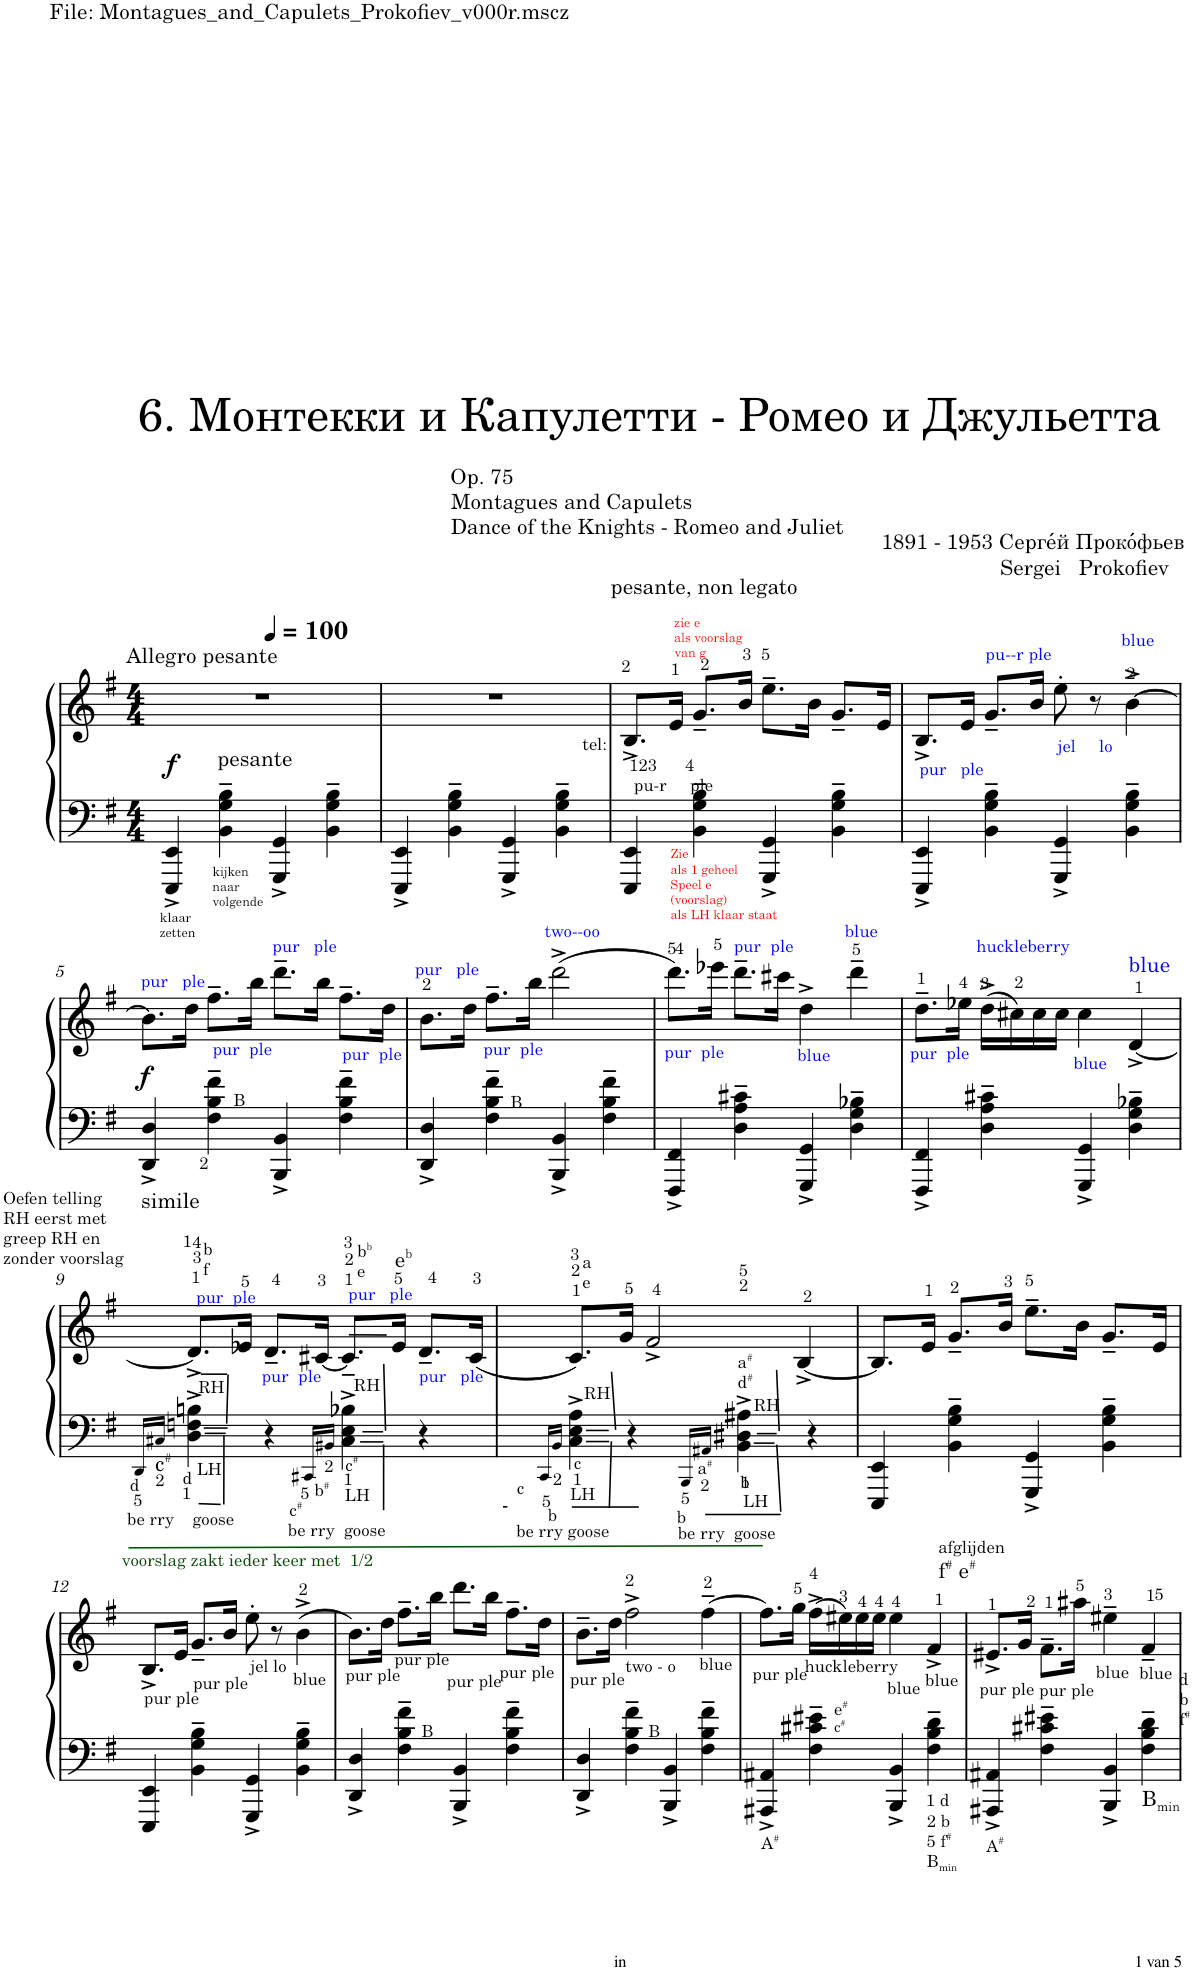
**kern	**kern	**dynam
*part1	*part1	*part1
*staff2	*staff1	*staff1/2
*I"Piano	*	*
*I'Pno.	*	*
*clefF4	*clefG2	*
*k[f#]	*k[f#]	*
*M4/4	*M4/4	*
*MM100	*MM100	*
=1	=1	=1
!	!LO:TX:a:t=Allegro pesante	!
!LO:TX:a:t=File&colon; Montagues_and_Capulets_Prokofiev_v000r.mscz	!	!
!LO:TX:b:t=klaar	!	!
!LO:TX:b:t=zetten	!	!
!	!	!LO:DY:a=2
4EEE/^ 4EE/^	1r	f
!LO:TX:a:t=pesante	!	!
!LO:TX:b:t=kijken	!	!
!LO:TX:b:t=naar	!	!
!LO:TX:b:t=volgende	!	!
4BB\~ 4G\~ 4B\~	.	.
4GGG/^ 4GG/^	.	.
4BB\~ 4G\~ 4B\~	.	.
=2	=2	=2
4EEE/^ 4EE/^	1r	.
4BB\~ 4G\~ 4B\~	.	.
4GGG/^ 4GG/^	.	.
4BB\~ 4G\~ 4B\~	.	.
=3	=3	=3
!	!LO:TX:a:t=pesante, non legato	!
!	!LO:TX:b:t=tel&colon;	!
!	!LO:TX:b:t=123      4	!
!	!LO:TX:b:t=pu-r     ple	!
4EEE/ 4EE/	8.B^/L	.
!	!LO:TX:a:color=#FF0000:t=zie e	!
!	!LO:TX:a:t=als voorslag	!
!	!LO:TX:a:t=van g	!
.	16e/Jk	.
!LO:TX:b:color=#FF0000:t=Zie	!	!
!LO:TX:b:t=als 1 geheel	!	!
!LO:TX:b:t=Speel e	!	!
!LO:TX:b:t=(voorslag)	!	!
!LO:TX:b:t=als LH klaar staat	!	!
4BB\~ 4G\~ 4B\~	8.g~/L	.
.	16b/Jk	.
4GGG/^ 4GG/^	8.ee~\L	.
.	16b\Jk	.
4BB\~ 4G\~ 4B\~	8.g~/L	.
.	16e/Jk	.
=4	=4	=4
!	!LO:TX:b:color=#0000FF:t=pur   ple	!
4EEE/^ 4EE/^	8.B^/L	.
.	16e/Jk	.
!	!LO:TX:a:color=#0000FF:t=pu--r ple	!
4BB\~ 4G\~ 4B\~	8.g~/L	.
.	16b/Jk	.
!	!LO:TX:b:color=#0000FF:t=jel     lo	!
4GGG/^ 4GG/^	8ee'\	.
.	8r	.
!	!LO:TX:a:color=#0000FF:t=blue	!
4BB\~ 4G\~ 4B\~	[4b^\	.
!!LO:LB:g=z
=5	=5	=5
!	!LO:TX:a:color=#0000FF:t=pur   ple	!
!LO:TX:b:t=simile	!	!
!	!	!LO:DY:b
4DD/^ 4D/^	8.b\L]	f
.	16dd\Jk	.
!	!LO:TX:b:color=#0000FF:t=pur  ple	!
!LO:TX:a:t=B	!	!
4F#\~ 4B\~ 4f#\~	8.ff#~\L	.
.	16bb\Jk	.
!	!LO:TX:a:color=#0000FF:t=pur   ple	!
4BBB/^ 4BB/^	8.ddd~\L	.
.	16bb\Jk	.
!	!LO:TX:b:color=#0000FF:t=pur  ple	!
4F#\~ 4B\~ 4f#\~	8.ff#~\L	.
.	16dd\Jk	.
=6	=6	=6
!	!LO:TX:a:color=#0000FF:t=pur   ple	!
4DD/^ 4D/^	8.b\L	.
.	16dd\Jk	.
!	!LO:TX:b:color=#0000FF:t=pur  ple	!
!LO:TX:a:t=B	!	!
4F#\~ 4B\~ 4f#\~	8.ff#~\L	.
.	16bb\Jk	.
!	!LO:TX:a:color=#0000FF:t=two--oo	!
4BBB/^ 4BB/^	(2ddd^\	.
4F#\~ 4B\~ 4f#\~	.	.
=7	=7	=7
!	!LO:TX:b:color=#0000FF:t=pur  ple	!
4FFF#/^ 4FF#/^	8.ddd\L)	.
.	16eee-X\Jk	.
!	!LO:TX:a:color=#0000FF:t=pur  ple	!
4D\~ 4A\~ 4c#X\~	8.ddd~\L	.
.	16ccc#X\Jk	.
!	!LO:TX:b:color=#0000FF:t=blue	!
4GGG/^ 4GG/^	4dd^\	.
!	!LO:TX:a:color=#0000FF:t=blue	!
4D\~ 4G\~ 4B-X\~	4ddd~\	.
=8	=8	=8
!	!LO:TX:b:color=#0000FF:t=pur  ple	!
4FFF#/^ 4FF#/^	8.dd~\L	.
.	16ee-X\Jk	.
!	!LO:TX:a:color=#0000FF:t=huckleberry	!
4D\~ 4A\~ 4c#X\~	(16dd^\LL	.
.	16cc#X\)	.
.	16cc#\	.
.	16cc#\JJ	.
!	!LO:TX:b:color=#0000FF:t=blue	!
4GGG/^ 4GG/^	4cc#\	.
!	!LO:TX:a:color=#0000FF:t=blue	!
4D\~ 4G\~ 4B-X\~	[4d^/	.
!!LO:LB:g=z
=9	=9	=9
16qDD/LL	.	.
16qC#X/JJ	.	.
!	!LO:TX:a:color=#0000FF:t=pur  ple	!
!	!LO:TX:b:t=RH	!
!	!LO:TX:a:t=b	!
!	!LO:TX:a:t=f	!
!LO:TX:b:t=d	!	!
!LO:TX:b:t=c	!	!
!LO:TX:b:t=#	!	!
!LO:TX:b:color=#005500:t=voorslag zakt ieder keer met  1/2	!	!
!LO:TX:b:t=LH	!	!
!LO:TX:b:t=d	!	!
!LO:TX:b:t=be rry    goose	!	!
!LO:TX:a:t=Oefen telling	!	!
!LO:TX:a:t=RH eerst met	!	!
!LO:TX:a:t=greep RH en	!	!
!LO:TX:a:t=zonder voorslag	!	!
4D\^ 4Fn\^ 4Bn\^	8.d^/L]	.
.	16e-X/Jk	.
!	!LO:TX:b:color=#0000FF:t=pur  ple	!
4r	8.d~/L	.
.	[16c#X/Jk	.
16qCC#X/LL	.	.
16qBB#X/JJ	.	.
!	!LO:TX:a:color=#0000FF:t=pur   ple	!
!	!LO:TX:b:t=RH	!
!	!LO:TX:a:t=b	!
!	!LO:TX:a:t=b	!
!	!LO:TX:a:t=e	!
!LO:TX:b:t=c	!	!
!LO:TX:b:t=#	!	!
!LO:TX:b:t=c	!	!
!LO:TX:b:t=#	!	!
!LO:TX:b:t=b	!	!
!LO:TX:b:t=#	!	!
!LO:TX:b:t=LH	!	!
!LO:TX:b:t=be rry  goose	!	!
4C#\^ 4E\^ 4B-X\^	8.c#~/L]	.
!	!LO:TX:a:t=e	!
!	!LO:TX:a:t=b	!
.	16e-/Jk	.
!	!LO:TX:b:color=#0000FF:t=pur   ple	!
4r	8.d~/L	.
.	(16c#/Jk	.
=10	=10	=10
16qCC/LL	.	.
16qBB/JJ	.	.
!	!LO:TX:b:t=RH	!
!	!LO:TX:a:t=a	!
!	!LO:TX:a:t=e	!
!LO:TX:b:t=c	!	!
!LO:TX:b:t=b	!	!
!LO:TX:b:t=c	!	!
!LO:TX:b:t=LH	!	!
!LO:TX:b:t=be rry goose	!	!
4C\^ 4E\^ 4A\^	8.c/L)	.
.	16g/Jk	.
4r	2f#^/	.
16qBBB/LL	.	.
16qAA#X/JJ	.	.
!LO:TX:b:t=a	!	!
!LO:TX:b:t=#	!	!
!LO:TX:a:t=a	!	!
!LO:TX:a:t=#	!	!
!LO:TX:a:t=d	!	!
!LO:TX:a:t=#	!	!
!LO:TX:b:t=b	!	!
!LO:TX:b:t=LH	!	!
!LO:TX:a:t=RH	!	!
!LO:TX:b:t=be rry  goose	!	!
!LO:TX:b:t=b	!	!
4BB\^ 4D#X\^ 4A#X\^	.	.
4r	[4B^/	.
=11	=11	=11
4EEE/ 4EE/	8.B/L]	.
.	16e/Jk	.
4BB\~ 4G\~ 4B\~	8.g~/L	.
.	16b/Jk	.
4GGG/^ 4GG/^	8.ee~\L	.
.	16b\Jk	.
4BB\~ 4G\~ 4B\~	8.g~/L	.
.	16e/Jk	.
!!LO:LB:g=z
=12	=12	=12
!	!LO:TX:b:t=pur ple	!
4EEE/ 4EE/	8.B^/L	.
.	16e/Jk	.
!	!LO:TX:b:t=pur ple	!
4BB\~ 4G\~ 4B\~	8.g~/L	.
.	16b/Jk	.
!	!LO:TX:b:t=jel lo	!
4GGG/^ 4GG/^	8ee'\	.
.	8r	.
!	!LO:TX:b:t=blue	!
4BB\~ 4G\~ 4B\~	(4b^\	.
=13	=13	=13
!	!LO:TX:b:t=pur ple	!
4DD/^ 4D/^	8.b\L)	.
.	16dd\Jk	.
!	!LO:TX:b:t=pur ple	!
!LO:TX:a:t=B	!	!
4F#\~ 4B\~ 4f#\~	8.ff#~\L	.
.	16bb\Jk	.
!	!LO:TX:b:t=pur ple	!
4BBB/^ 4BB/^	8.ddd\L	.
.	16bb\Jk	.
!	!LO:TX:b:t=pur ple	!
4F#\~ 4B\~ 4f#\~	8.ff#~\L	.
.	16dd\Jk	.
=14	=14	=14
!	!LO:TX:b:t=pur ple	!
4DD/^ 4D/^	8.b~\L	.
.	16dd\Jk	.
!	!LO:TX:b:t=two - o	!
!LO:TX:a:t=B	!	!
4F#\~ 4B\~ 4f#\~	2ff#^\	.
4BBB/^ 4BB/^	.	.
!	!LO:TX:b:t=blue	!
4F#\~ 4B\~ 4f#\~	[4ff#~\	.
=15	=15	=15
!	!LO:TX:b:t=pur ple	!
!LO:TX:b:t=A	!	!
!LO:TX:b:t=#	!	!
4AAA#X/^ 4AA#X/^	8.ff#\L]	.
.	16gg\Jk	.
!	!LO:TX:b:t=huckleberry	!
!LO:TX:a:t=e	!	!
!LO:TX:a:t=#	!	!
!LO:TX:a:t=c	!	!
!LO:TX:a:t=#	!	!
4F#\~ 4c#X\~ 4e#X\~	(16ff#^\LL	.
.	16ee#X\)	.
.	16ee#\	.
.	16ee#\JJ	.
!	!LO:TX:b:t=blue	!
4BBB/^ 4BB/^	4ee#\	.
!	!LO:TX:a:t=afglijden	!
!	!LO:TX:a:t=f	!
!	!LO:TX:a:t=#	!
!	!LO:TX:a:t=e	!
!	!LO:TX:a:t=#	!
!	!LO:TX:b:t=blue	!
!LO:TX:b:t=1 d	!	!
!LO:TX:b:t=2 b	!	!
!LO:TX:b:t=5 f	!	!
!LO:TX:b:t=#	!	!
!LO:TX:b:t=B	!	!
!LO:TX:b:t=min	!	!
4F#\~ 4B\~ 4d\~	4f#^/	.
=16	=16	=16
!	!LO:TX:b:t=pur ple	!
!LO:TX:b:t=A	!	!
!LO:TX:b:t=#	!	!
4AAA#X/^ 4AA#X/^	8.e#X^/L	.
.	16g/Jk	.
!	!LO:TX:b:t=pur ple	!
4F#\~ 4c#X\~ 4e#X\~	8.f#~\L	.
.	16aa#X\Jk	.
!	!LO:TX:b:t=blue	!
4BBB/^ 4BB/^	4ee#X~\	.
!	!LO:TX:b:t=blue	!
!LO:TX:a:t=d	!	!
!LO:TX:a:t=b	!	!
!LO:TX:a:t=f	!	!
!LO:TX:a:t=#	!	!
!LO:TX:b:t=B	!	!
!LO:TX:b:t=min	!	!
4F#\~ 4B\~ 4d\~	4f#~/	.
=	=	=
*-	*-	*-
